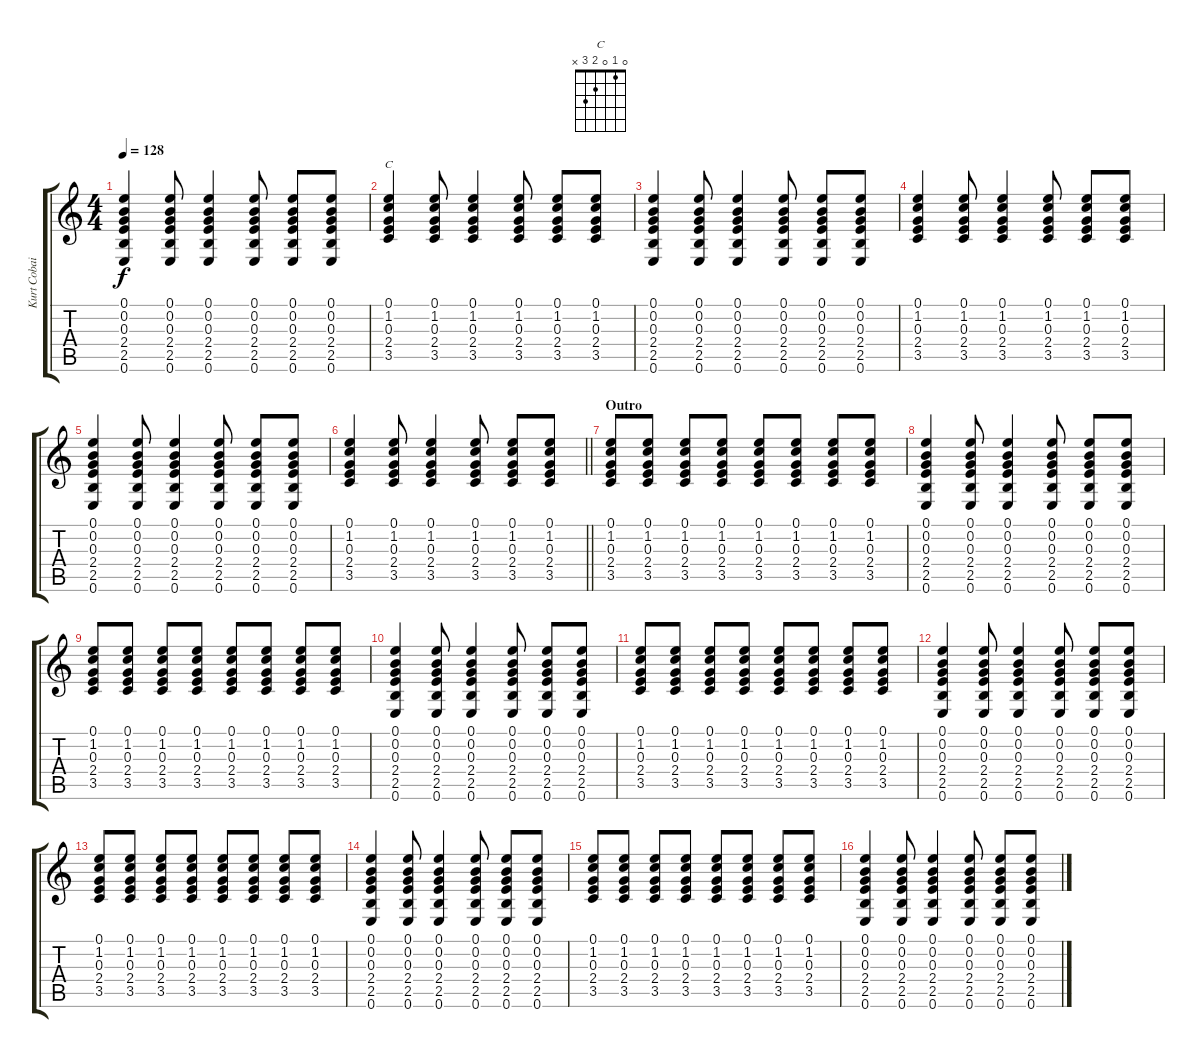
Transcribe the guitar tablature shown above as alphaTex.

\track ("Kurt Cobain" "Kurt Cobai") {instrument acousticguitarsteel}
\staff {score tabs}
\tuning (E4 B3 G3 D3 A2 E2) {hide}
\chord ("C" 0 1 0 2 3 x)
\ts (4 4)
\tempo 128
\clef g2
\ks c
(0.1 0.2 0.3 2.4 2.5 0.6).4{dy f} (0.1 0.2 0.3 2.4 2.5 0.6).8 (0.1 0.2 0.3 2.4 2.5 0.6).4 (0.1 0.2 0.3 2.4 2.5 0.6).8 (0.1 0.2 0.3 2.4 2.5 0.6).8 (0.1 0.2 0.3 2.4 2.5 0.6).8 |
(0.1 1.2 0.3 2.4 3.5).4{ch "C"} (0.1 1.2 0.3 2.4 3.5).8 (0.1 1.2 0.3 2.4 3.5).4 (0.1 1.2 0.3 2.4 3.5).8 (0.1 1.2 0.3 2.4 3.5).8 (0.1 1.2 0.3 2.4 3.5).8 |
(0.1 0.2 0.3 2.4 2.5 0.6).4 (0.1 0.2 0.3 2.4 2.5 0.6).8 (0.1 0.2 0.3 2.4 2.5 0.6).4 (0.1 0.2 0.3 2.4 2.5 0.6).8 (0.1 0.2 0.3 2.4 2.5 0.6).8 (0.1 0.2 0.3 2.4 2.5 0.6).8 |
(0.1 1.2 0.3 2.4 3.5).4 (0.1 1.2 0.3 2.4 3.5).8 (0.1 1.2 0.3 2.4 3.5).4 (0.1 1.2 0.3 2.4 3.5).8 (0.1 1.2 0.3 2.4 3.5).8 (0.1 1.2 0.3 2.4 3.5).8 |
(0.1 0.2 0.3 2.4 2.5 0.6).4 (0.1 0.2 0.3 2.4 2.5 0.6).8 (0.1 0.2 0.3 2.4 2.5 0.6).4 (0.1 0.2 0.3 2.4 2.5 0.6).8 (0.1 0.2 0.3 2.4 2.5 0.6).8 (0.1 0.2 0.3 2.4 2.5 0.6).8 |
\barLineRight lightlight
(0.1 1.2 0.3 2.4 3.5).4 (0.1 1.2 0.3 2.4 3.5).8 (0.1 1.2 0.3 2.4 3.5).4 (0.1 1.2 0.3 2.4 3.5).8 (0.1 1.2 0.3 2.4 3.5).8 (0.1 1.2 0.3 2.4 3.5).8 |
\section ("" "Outro")
(0.1 1.2 0.3 2.4 3.5).8 (0.1 1.2 0.3 2.4 3.5).8 (0.1 1.2 0.3 2.4 3.5).8 (0.1 1.2 0.3 2.4 3.5).8 (0.1 1.2 0.3 2.4 3.5).8 (0.1 1.2 0.3 2.4 3.5).8 (0.1 1.2 0.3 2.4 3.5).8 (0.1 1.2 0.3 2.4 3.5).8 |
(0.1 0.2 0.3 2.4 2.5 0.6).4 (0.1 0.2 0.3 2.4 2.5 0.6).8 (0.1 0.2 0.3 2.4 2.5 0.6).4 (0.1 0.2 0.3 2.4 2.5 0.6).8 (0.1 0.2 0.3 2.4 2.5 0.6).8 (0.1 0.2 0.3 2.4 2.5 0.6).8 |
(0.1 1.2 0.3 2.4 3.5).8 (0.1 1.2 0.3 2.4 3.5).8 (0.1 1.2 0.3 2.4 3.5).8 (0.1 1.2 0.3 2.4 3.5).8 (0.1 1.2 0.3 2.4 3.5).8 (0.1 1.2 0.3 2.4 3.5).8 (0.1 1.2 0.3 2.4 3.5).8 (0.1 1.2 0.3 2.4 3.5).8 |
(0.1 0.2 0.3 2.4 2.5 0.6).4 (0.1 0.2 0.3 2.4 2.5 0.6).8 (0.1 0.2 0.3 2.4 2.5 0.6).4 (0.1 0.2 0.3 2.4 2.5 0.6).8 (0.1 0.2 0.3 2.4 2.5 0.6).8 (0.1 0.2 0.3 2.4 2.5 0.6).8 |
(0.1 1.2 0.3 2.4 3.5).8 (0.1 1.2 0.3 2.4 3.5).8 (0.1 1.2 0.3 2.4 3.5).8 (0.1 1.2 0.3 2.4 3.5).8 (0.1 1.2 0.3 2.4 3.5).8 (0.1 1.2 0.3 2.4 3.5).8 (0.1 1.2 0.3 2.4 3.5).8 (0.1 1.2 0.3 2.4 3.5).8 |
(0.1 0.2 0.3 2.4 2.5 0.6).4 (0.1 0.2 0.3 2.4 2.5 0.6).8 (0.1 0.2 0.3 2.4 2.5 0.6).4 (0.1 0.2 0.3 2.4 2.5 0.6).8 (0.1 0.2 0.3 2.4 2.5 0.6).8 (0.1 0.2 0.3 2.4 2.5 0.6).8 |
(0.1 1.2 0.3 2.4 3.5).8 (0.1 1.2 0.3 2.4 3.5).8 (0.1 1.2 0.3 2.4 3.5).8 (0.1 1.2 0.3 2.4 3.5).8 (0.1 1.2 0.3 2.4 3.5).8 (0.1 1.2 0.3 2.4 3.5).8 (0.1 1.2 0.3 2.4 3.5).8 (0.1 1.2 0.3 2.4 3.5).8 |
(0.1 0.2 0.3 2.4 2.5 0.6).4 (0.1 0.2 0.3 2.4 2.5 0.6).8 (0.1 0.2 0.3 2.4 2.5 0.6).4 (0.1 0.2 0.3 2.4 2.5 0.6).8 (0.1 0.2 0.3 2.4 2.5 0.6).8 (0.1 0.2 0.3 2.4 2.5 0.6).8 |
(0.1 1.2 0.3 2.4 3.5).8 (0.1 1.2 0.3 2.4 3.5).8 (0.1 1.2 0.3 2.4 3.5).8 (0.1 1.2 0.3 2.4 3.5).8 (0.1 1.2 0.3 2.4 3.5).8 (0.1 1.2 0.3 2.4 3.5).8 (0.1 1.2 0.3 2.4 3.5).8 (0.1 1.2 0.3 2.4 3.5).8 |
(0.1 0.2 0.3 2.4 2.5 0.6).4 (0.1 0.2 0.3 2.4 2.5 0.6).8 (0.1 0.2 0.3 2.4 2.5 0.6).4 (0.1 0.2 0.3 2.4 2.5 0.6).8 (0.1 0.2 0.3 2.4 2.5 0.6).8 (0.1 0.2 0.3 2.4 2.5 0.6).8
